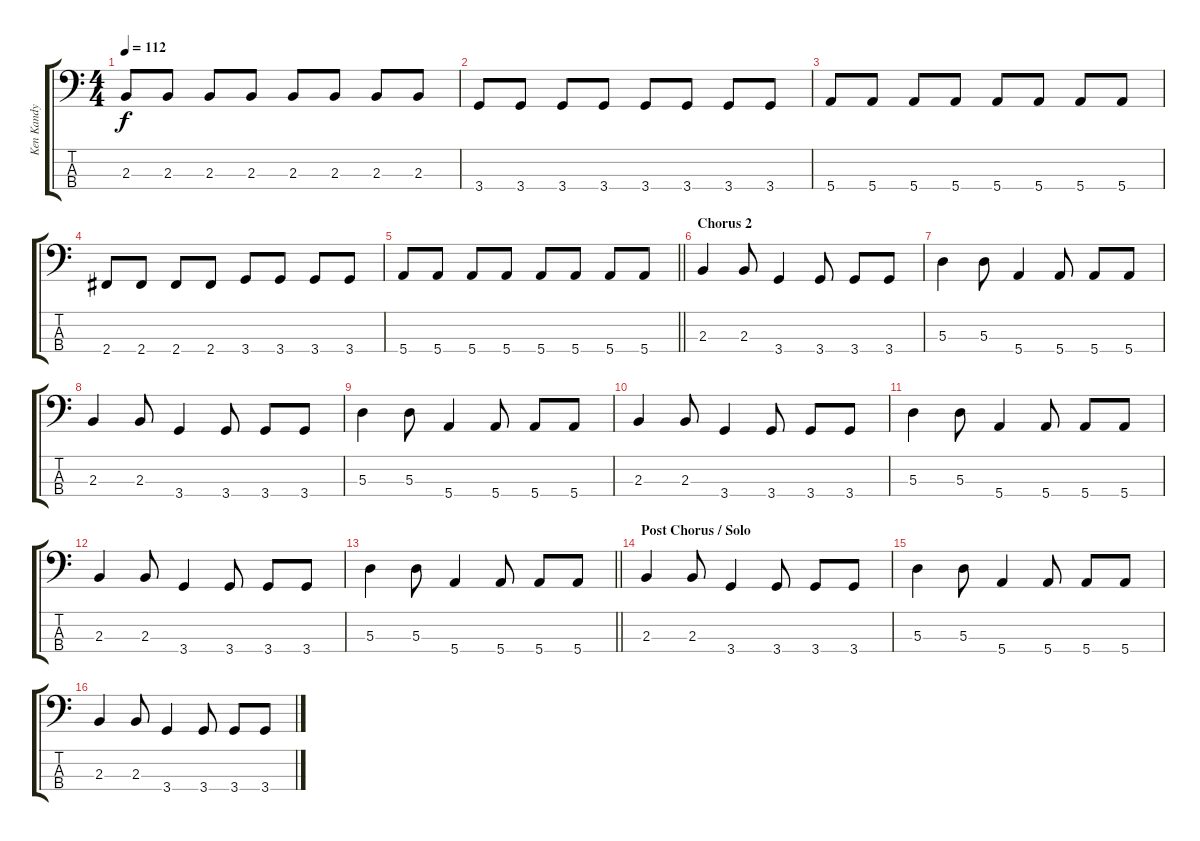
\track ("Ken Kandy" "Ken Kandy") {instrument electricbassfinger}
\staff {score tabs}
\tuning (G2 D2 A1 E1) {hide}
\ts (4 4)
\tempo 112
\clef f4
\ks c
2.3.8{dy f} 2.3.8 2.3.8 2.3.8 2.3.8 2.3.8 2.3.8 2.3.8 |
3.4.8 3.4.8 3.4.8 3.4.8 3.4.8 3.4.8 3.4.8 3.4.8 |
5.4.8 5.4.8 5.4.8 5.4.8 5.4.8 5.4.8 5.4.8 5.4.8 |
2.4.8 2.4.8 2.4.8 2.4.8 3.4.8 3.4.8 3.4.8 3.4.8 |
\barLineRight lightlight
5.4.8 5.4.8 5.4.8 5.4.8 5.4.8 5.4.8 5.4.8 5.4.8 |
\section ("" "Chorus 2")
2.3.4 2.3.8 3.4.4 3.4.8 3.4.8 3.4.8 |
5.3.4 5.3.8 5.4.4 5.4.8 5.4.8 5.4.8 |
2.3.4 2.3.8 3.4.4 3.4.8 3.4.8 3.4.8 |
5.3.4 5.3.8 5.4.4 5.4.8 5.4.8 5.4.8 |
2.3.4 2.3.8 3.4.4 3.4.8 3.4.8 3.4.8 |
5.3.4 5.3.8 5.4.4 5.4.8 5.4.8 5.4.8 |
2.3.4 2.3.8 3.4.4 3.4.8 3.4.8 3.4.8 |
\barLineRight lightlight
5.3.4 5.3.8 5.4.4 5.4.8 5.4.8 5.4.8 |
\section ("" "Post Chorus / Solo")
2.3.4 2.3.8 3.4.4 3.4.8 3.4.8 3.4.8 |
5.3.4 5.3.8 5.4.4 5.4.8 5.4.8 5.4.8 |
2.3.4 2.3.8 3.4.4 3.4.8 3.4.8 3.4.8
